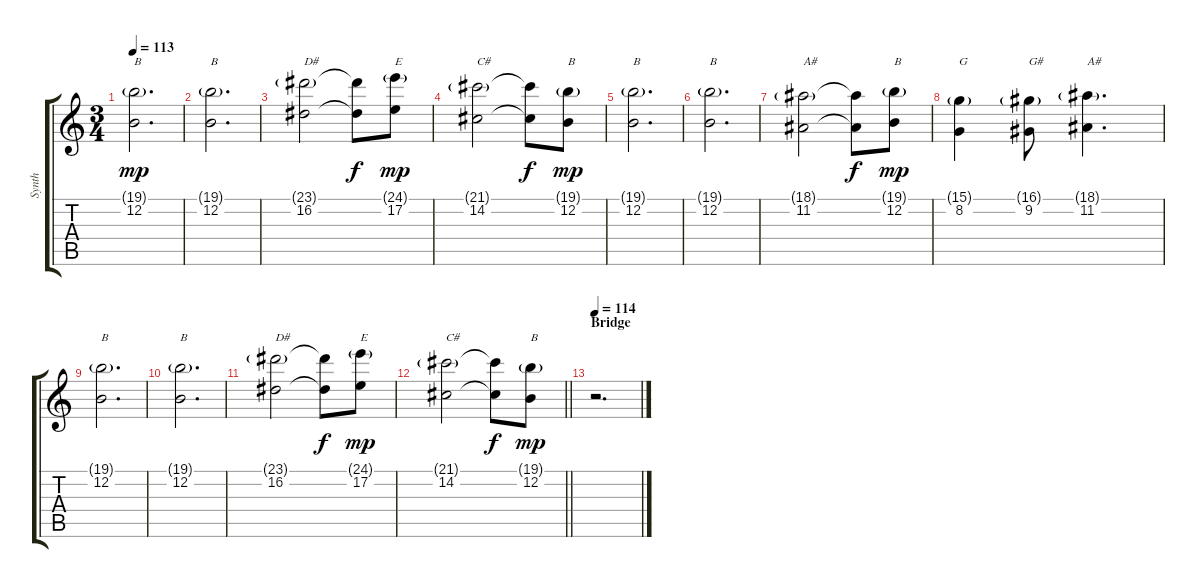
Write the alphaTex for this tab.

\track ("Synth" "Synth") {instrument lead6voice}
\staff {score tabs}
\tuning (E4 B3 G3 D3 A2 E2) {hide}
\ts (3 4)
\tempo 113
\clef g2
\ks c
(19.1{g} 12.2).2{d txt "B" dy mp} |
(19.1{g} 12.2).2{d txt "B"} |
(23.1{g} 16.2).2{txt "D#"} (23.1{t} 16.2{t}).8{dy f} (24.1{g} 17.2).8{txt "E" dy mp} |
(21.1{g} 14.2).2{txt "C#"} (21.1{t} 14.2{t}).8{dy f} (19.1{g} 12.2).8{txt "B" dy mp} |
(19.1{g} 12.2).2{d txt "B"} |
(19.1{g} 12.2).2{d txt "B"} |
(18.1{g} 11.2).2{txt "A#"} (18.1{t} 11.2{t}).8{dy f} (19.1{g} 12.2).8{txt "B" dy mp} |
(15.1{g} 8.2).4{txt "G"} (16.1{g} 9.2).8{txt "G#"} (18.1{g} 11.2).4{d txt "A#"} |
(19.1{g} 12.2).2{d txt "B"} |
(19.1{g} 12.2).2{d txt "B"} |
(23.1{g} 16.2).2{txt "D#"} (23.1{t} 16.2{t}).8{dy f} (24.1{g} 17.2).8{txt "E" dy mp} |
\barLineRight lightlight
(21.1{g} 14.2).2{txt "C#"} (21.1{t} 14.2{t}).8{dy f} (19.1{g} 12.2).8{txt "B" dy mp} |
\section ("" "Bridge")
\tempo 114
r.2{d}
